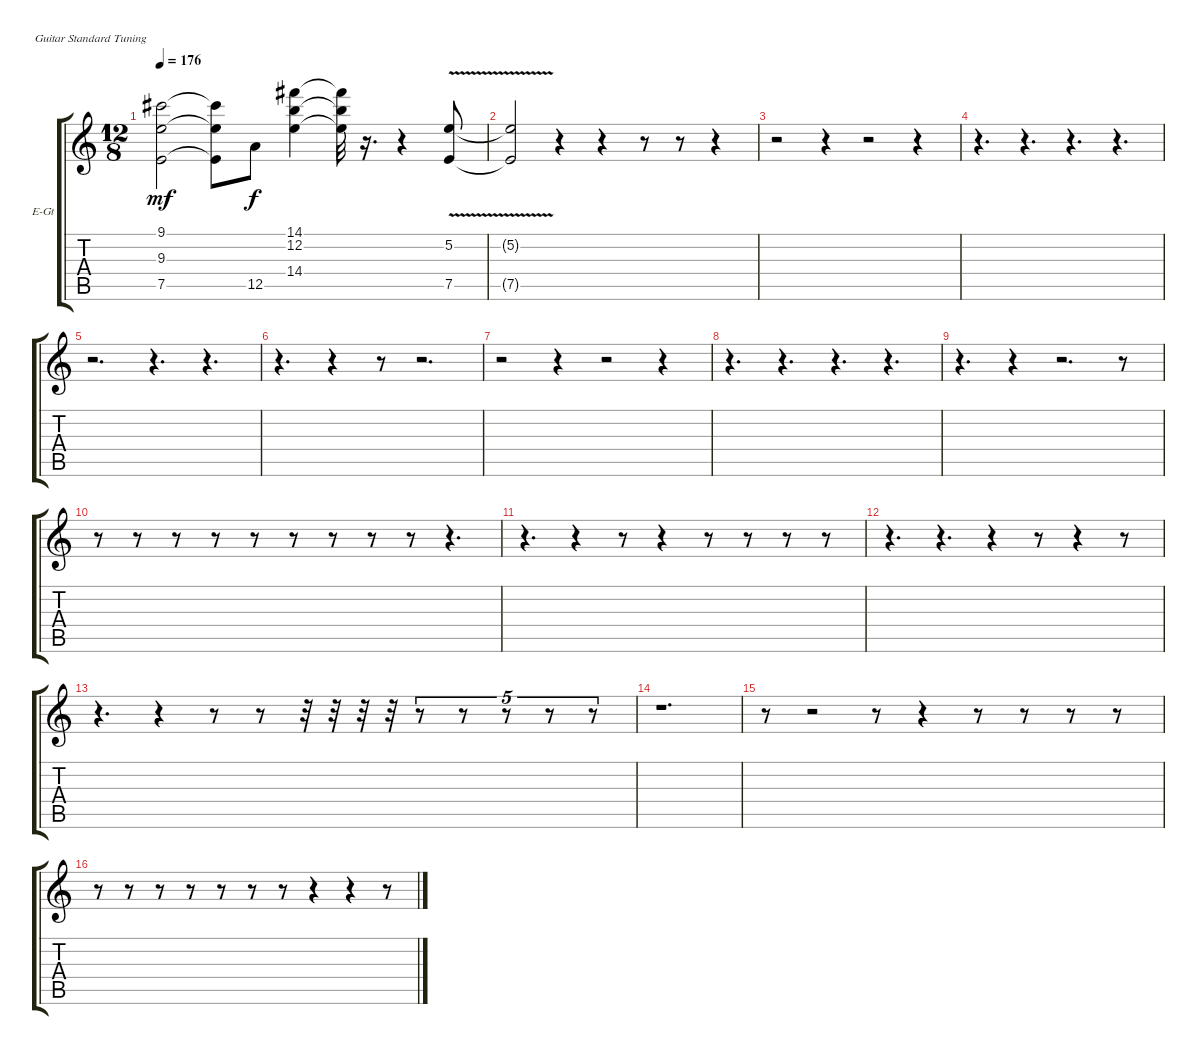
\defaultSystemsLayout 4
\bracketExtendMode groupsimilarinstruments
\firstSystemTrackNameOrientation horizontal
\otherSystemsTrackNameOrientation horizontal
\track ("Clean" "E-Gt") {instrument electricguitarclean}
\staff {score tabs}
\tuning (E4 B3 G3 D3 A2 E2)
\ts (12 8)
\tempo 176
\clef g2
\ks c
(9.3 9.1 7.5{t}).2{dy mf} (7.5{t} 9.1{t} 9.3{t}).8 12.5.8{dy f} (14.4 12.2 14.1).4 (14.1{t} 12.2{t} 14.4{t}).32 r.16{d} r.4 (5.2{v} 7.5{v}).8 |
(5.2{v t} 7.5{v t}).2 r.4 r.4 r.8 r.8 r.4 |
r.2 r.4 r.2 r.4 |
r.4{d} r.4{d} r.4{d} r.4{d} |
r.2{d} r.4{d} r.4{d} |
r.4{d} r.4 r.8 r.2{d} |
r.2 r.4 r.2 r.4 |
r.4{d} r.4{d} r.4{d} r.4{d} |
r.4{d} r.4 r.2{d} r.8 |
r.8 r.8 r.8 r.8 r.8 r.8 r.8 r.8 r.8 r.4{d} |
r.4{d} r.4 r.8 r.4 r.8 r.8 r.8 r.8 |
r.4{d} r.4{d} r.4 r.8 r.4 r.8 |
r.4{d} r.4 r.8 r.8 r.32 r.32 r.32 r.32 r.8{tu (5 4)} r.8{tu (5 4)} r.8{tu (5 4)} r.8{tu (5 4)} r.8{tu (5 4)} |
r.1{d} |
r.8 r.2 r.8 r.4 r.8 r.8 r.8 r.8 |
r.8 r.8 r.8 r.8 r.8 r.8 r.8 r.4 r.4 r.8
